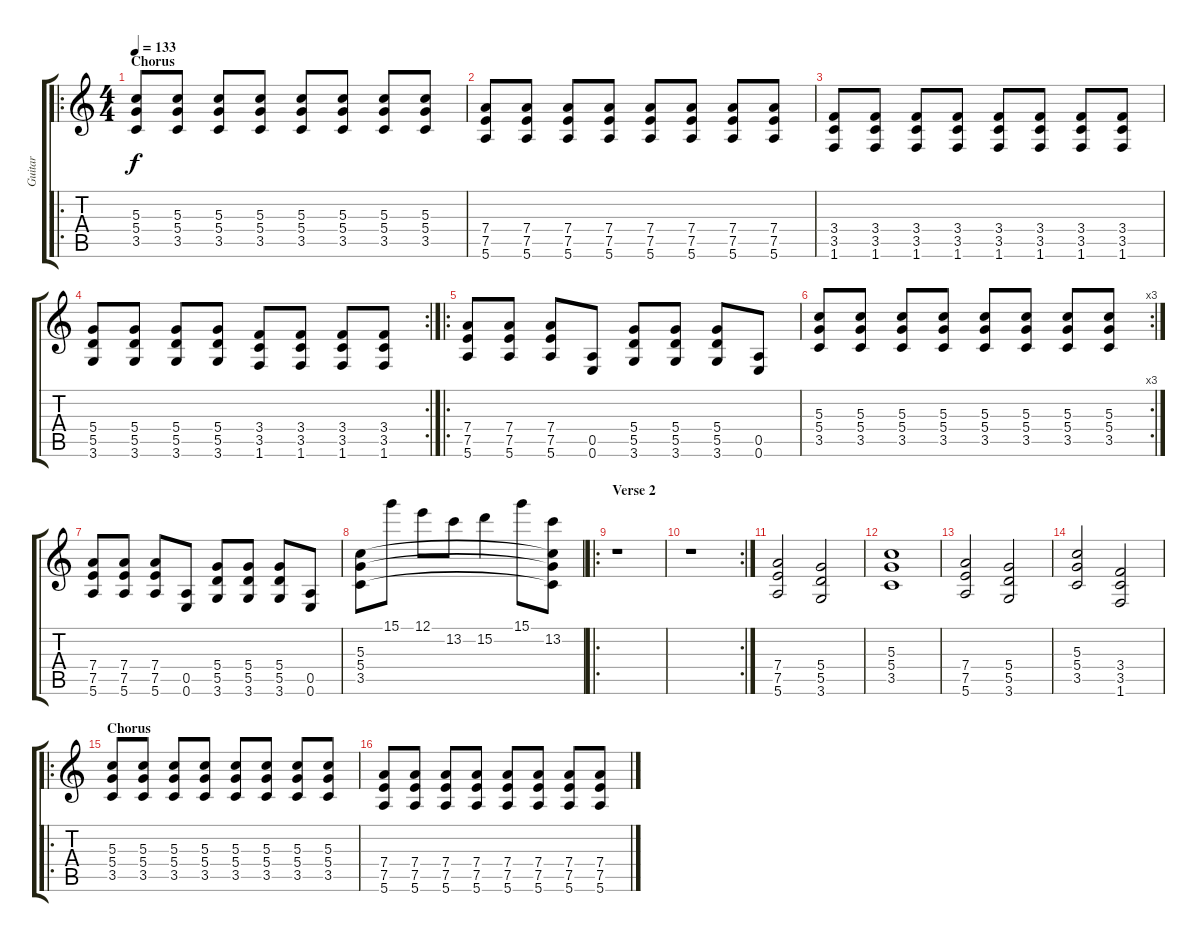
\track ("Guitar " "Guitar ") {instrument overdrivenguitar}
\staff {score tabs}
\tuning (E4 B3 G3 D3 A2 E2) {hide}
\ro
\ts (4 4)
\section ("" "Chorus")
\tempo 133
\clef g2
\ks c
(5.3 5.4 3.5).8{dy f} (5.3 5.4 3.5).8 (5.3 5.4 3.5).8 (5.3 5.4 3.5).8 (5.3 5.4 3.5).8 (5.3 5.4 3.5).8 (5.3 5.4 3.5).8 (5.3 5.4 3.5).8 |
(7.4 7.5 5.6).8 (7.4 7.5 5.6).8 (7.4 7.5 5.6).8 (7.4 7.5 5.6).8 (7.4 7.5 5.6).8 (7.4 7.5 5.6).8 (7.4 7.5 5.6).8 (7.4 7.5 5.6).8 |
(3.4 3.5 1.6).8 (3.4 3.5 1.6).8 (3.4 3.5 1.6).8 (3.4 3.5 1.6).8 (3.4 3.5 1.6).8 (3.4 3.5 1.6).8 (3.4 3.5 1.6).8 (3.4 3.5 1.6).8 |
\rc 2
(5.4 5.5 3.6).8 (5.4 5.5 3.6).8 (5.4 5.5 3.6).8 (5.4 5.5 3.6).8 (3.4 3.5 1.6).8 (3.4 3.5 1.6).8 (3.4 3.5 1.6).8 (3.4 3.5 1.6).8 |
\ro
(7.4 7.5 5.6).8 (7.4 7.5 5.6).8 (7.4 7.5 5.6).8 (0.5 0.6).8 (5.4 5.5 3.6).8 (5.4 5.5 3.6).8 (5.4 5.5 3.6).8 (0.5 0.6).8 |
\rc 3
(5.3 5.4 3.5).8 (5.3 5.4 3.5).8 (5.3 5.4 3.5).8 (5.3 5.4 3.5).8 (5.3 5.4 3.5).8 (5.3 5.4 3.5).8 (5.3 5.4 3.5).8 (5.3 5.4 3.5).8 |
(7.4 7.5 5.6).8 (7.4 7.5 5.6).8 (7.4 7.5 5.6).8 (0.5 0.6).8 (5.4 5.5 3.6).8 (5.4 5.5 3.6).8 (5.4 5.5 3.6).8 (0.5 0.6).8 |
(5.3 5.4 3.5).8 15.1.8{instrument distortionguitar} 12.1.8 13.2.8 15.2.4 15.1.8 (13.2 5.3{t} 5.4{t} 3.5{t}).8 |
\ro
\section ("" "Verse 2")
r.1 |
\rc 2
r.1 |
(7.4 7.5 5.6).2 (5.4 5.5 3.6).2 |
(5.3 5.4 3.5).1 |
(7.4 7.5 5.6).2 (5.4 5.5 3.6).2 |
(5.3 5.4 3.5).2 (3.4 3.5 1.6).2 |
\ro
\section ("" "Chorus")
(5.3 5.4 3.5).8 (5.3 5.4 3.5).8 (5.3 5.4 3.5).8 (5.3 5.4 3.5).8 (5.3 5.4 3.5).8 (5.3 5.4 3.5).8 (5.3 5.4 3.5).8 (5.3 5.4 3.5).8 |
(7.4 7.5 5.6).8 (7.4 7.5 5.6).8 (7.4 7.5 5.6).8 (7.4 7.5 5.6).8 (7.4 7.5 5.6).8 (7.4 7.5 5.6).8 (7.4 7.5 5.6).8 (7.4 7.5 5.6).8
